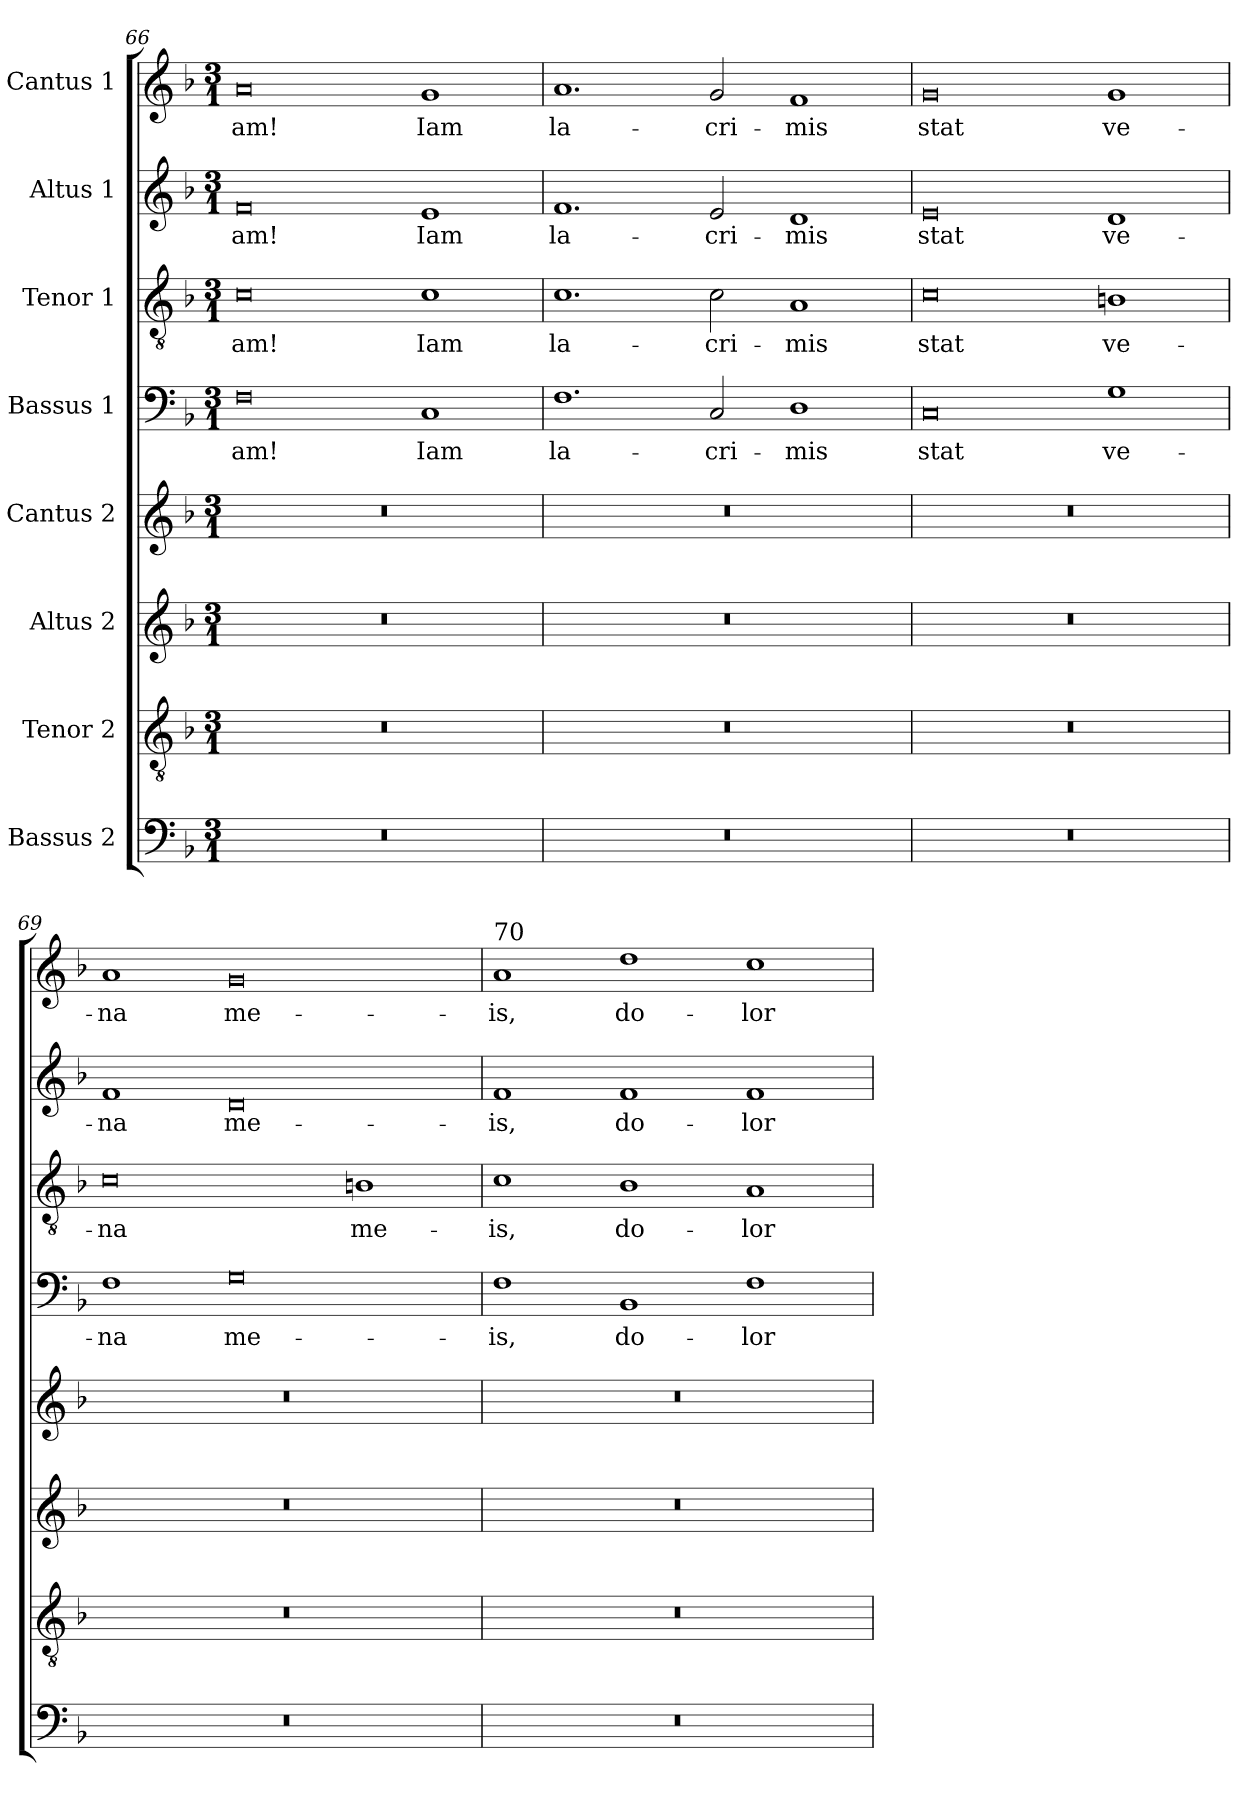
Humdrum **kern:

**kern	**kern	**kern	**kern	**kern	**text	**kern	**text	**kern	**text	**kern	**text
*part8	*part7	*part6	*part5	*part4	*part4	*part3	*part3	*part2	*part2	*part1	*part1
*staff8	*staff7	*staff6	*staff5	*staff4	*staff4	*staff3	*staff3	*staff2	*staff2	*staff1	*staff1
*I"Bassus 2	*I"Tenor 2	*I"Altus 2	*I"Cantus 2	*I"Bassus 1	*	*I"Tenor 1	*	*I"Altus 1	*	*I"Cantus 1	*
*clefF4	*clefGv2	*clefG2	*clefG2	*clefF4	*	*clefGv2	*	*clefG2	*	*clefG2	*
*k[b-]	*k[b-]	*k[b-]	*k[b-]	*k[b-]	*	*k[b-]	*	*k[b-]	*	*k[b-]	*
*M3/1	*M3/1	*M3/1	*M3/1	*M3/1	*	*M3/1	*	*M3/1	*	*M3/1	*
=66	=66	=66	=66	=66	=66	=66	=66	=66	=66	=66	=66
!	!	!	!	!	!LO:LY:b	!	!LO:LY:b	!	!LO:LY:b	!	!LO:LY:b
0.r	0.r	0.r	0.r	0F	am!	0c	am!	0f	am!	0a	am!
!	!	!	!	!	!LO:LY:b	!	!LO:LY:b	!	!LO:LY:b	!	!LO:LY:b
.	.	.	.	1C	Iam	1c	Iam	1e	Iam	1g	Iam
=67	=67	=67	=67	=67	=67	=67	=67	=67	=67	=67	=67
!	!	!	!	!	!LO:LY:b	!	!LO:LY:b	!	!LO:LY:b	!	!LO:LY:b
0.r	0.r	0.r	0.r	1.F	la-	1.c	la-	1.f	la-	1.a	la-
!	!	!	!	!	!LO:LY:b	!	!LO:LY:b	!	!LO:LY:b	!	!LO:LY:b
.	.	.	.	2C/	cri-	2c\	cri-	2e/	cri-	2g/	cri-
!	!	!	!	!	!LO:LY:b	!	!LO:LY:b	!	!LO:LY:b	!	!LO:LY:b
.	.	.	.	1D	mis	1A	mis	1d	mis	1f	mis
!!LO:PB:g=z
=68	=68	=68	=68	=68	=68	=68	=68	=68	=68	=68	=68
!	!	!	!	!	!LO:LY:b	!	!LO:LY:b	!	!LO:LY:b	!	!LO:LY:b
0.r	0.r	0.r	0.r	0C	stat	0c	stat	0e	stat	0g	stat
!	!	!	!	!	!LO:LY:b	!	!LO:LY:b	!	!LO:LY:b	!	!LO:LY:b
.	.	.	.	1G	ve-	1Bn	ve-	1d	ve-	1g	ve-
=69	=69	=69	=69	=69	=69	=69	=69	=69	=69	=69	=69
!	!	!	!	!	!LO:LY:b	!	!LO:LY:b	!	!LO:LY:b	!	!LO:LY:b
0.r	0.r	0.r	0.r	1F	na	0c	na	1f	na	1a	na
!	!	!	!	!	!LO:LY:b	!	!	!	!LO:LY:b	!	!LO:LY:b
.	.	.	.	0G	me-	.	.	0d	me-	0g	me-
!	!	!	!	!	!	!	!LO:LY:b	!	!	!	!
.	.	.	.	.	.	1Bn	me-	.	.	.	.
=70	=70	=70	=70	=70	=70	=70	=70	=70	=70	=70	=70
!	!	!	!	!	!	!	!	!	!	!LO:TX:a:t=70	!
!	!	!	!	!	!LO:LY:b	!	!LO:LY:b	!	!LO:LY:b	!	!LO:LY:b
0.r	0.r	0.r	0.r	1F	is,	1c	is,	1f	is,	1a	is,
!	!	!	!	!	!LO:LY:b	!	!LO:LY:b	!	!LO:LY:b	!	!LO:LY:b
.	.	.	.	1BB-	do-	1B-	do-	1f	do-	1dd	do-
!	!	!	!	!	!LO:LY:b	!	!LO:LY:b	!	!LO:LY:b	!	!LO:LY:b
.	.	.	.	1F	lor	1A	lor	1f	lor	1cc	lor
=	=	=	=	=	=	=	=	=	=	=	=
*-	*-	*-	*-	*-	*-	*-	*-	*-	*-	*-	*-
